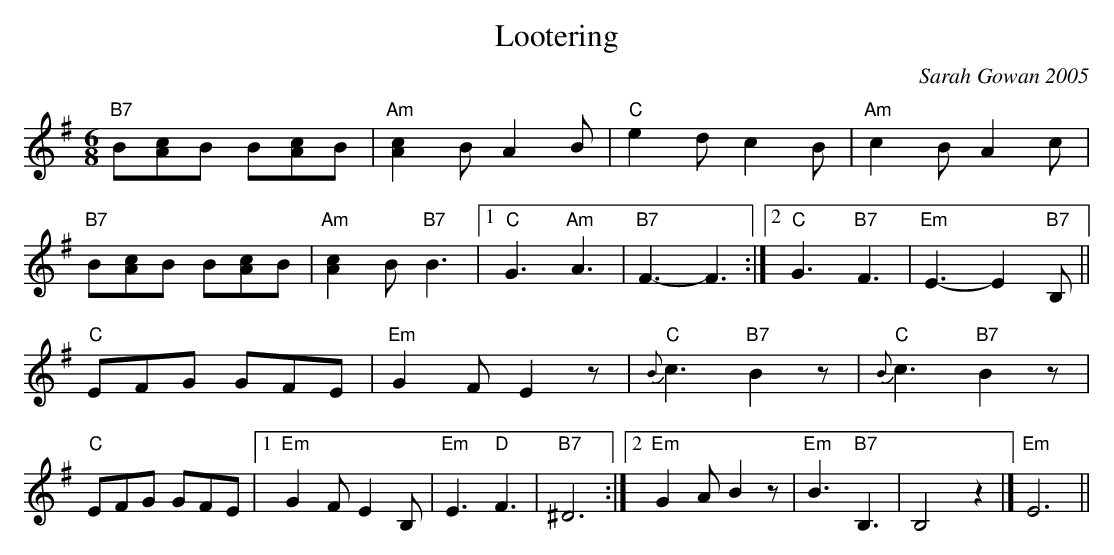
X:1
T:Lootering
C:Sarah Gowan 2005
M:6/8
K:Em
"B7"B[Ac]B B[Ac]B|"Am"[A2c2]B A2B|"C"e2dc2B|"Am"c2B A2c|
"B7"B[Ac]B B[Ac]B|"Am"[A2c2]B "B7"B3|1"C"G3"Am"A3|"B7"F3-F3:|2"C"G3"B7"F3|"Em"E3-E2"B7"B,||
"C"EFG GFE |"Em"G2F E2z|"C"{B}c3"B7"B2z|"C"{B}c3"B7"B2z|
"C"EFG GFE|1"Em"G2 FE2B,|"Em"E3"D"F3|"B7"^D6:|2"Em"G2AB2z|"Em"B3"B7"B,3|B,4z2|]"Em"E6||
